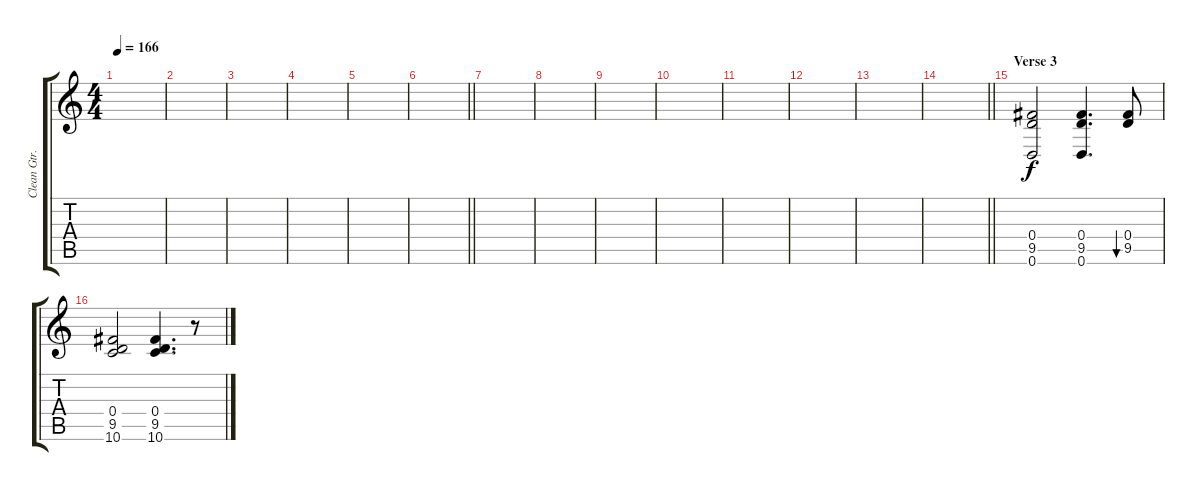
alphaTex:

\track ("Clean Gtr. 1" "Clean Gtr.") {instrument electricguitarjazz}
\staff {score tabs}
\tuning (E4 B3 G3 D3 A2 D2) {hide}
\ts (4 4)
\tempo 166
\clef g2
\ks c
|
|
|
|
|
\barLineRight lightlight
|
\section ("" "")
|
|
|
|
|
|
|
\barLineRight lightlight
|
\section ("" "Verse 3")
(0.4 9.5 0.6).2 (0.4 9.5 0.6).4{d} (0.4 9.5).8{bu 120} |
(0.4 9.5 10.6).2 (0.4 9.5 10.6).4{d} r.8
